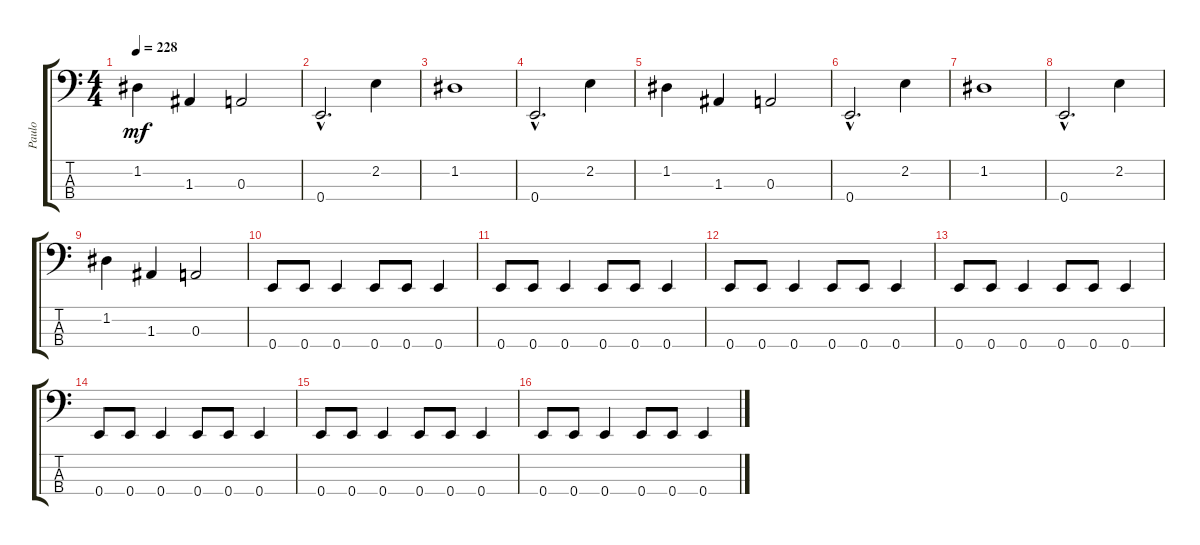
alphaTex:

\track ("Paulo" "Paulo") {instrument electricbasspick}
\staff {score tabs}
\tuning (G2 D2 A1 E1) {hide}
\ts (4 4)
\tempo 228
\clef f4
\ks c
1.2.4{dy mf} 1.3.4 0.3.2 |
0.4{hac}.2{d} 2.2.4 |
1.2.1 |
0.4{hac}.2{d} 2.2.4 |
1.2.4 1.3.4 0.3.2 |
0.4{hac}.2{d} 2.2.4 |
1.2.1 |
0.4{hac}.2{d} 2.2.4 |
1.2.4 1.3.4 0.3.2 |
0.4.8 0.4.8 0.4.4 0.4.8 0.4.8 0.4.4 |
0.4.8 0.4.8 0.4.4 0.4.8 0.4.8 0.4.4 |
0.4.8 0.4.8 0.4.4 0.4.8 0.4.8 0.4.4 |
0.4.8 0.4.8 0.4.4 0.4.8 0.4.8 0.4.4 |
0.4.8 0.4.8 0.4.4 0.4.8 0.4.8 0.4.4 |
0.4.8 0.4.8 0.4.4 0.4.8 0.4.8 0.4.4 |
0.4.8 0.4.8 0.4.4 0.4.8 0.4.8 0.4.4
